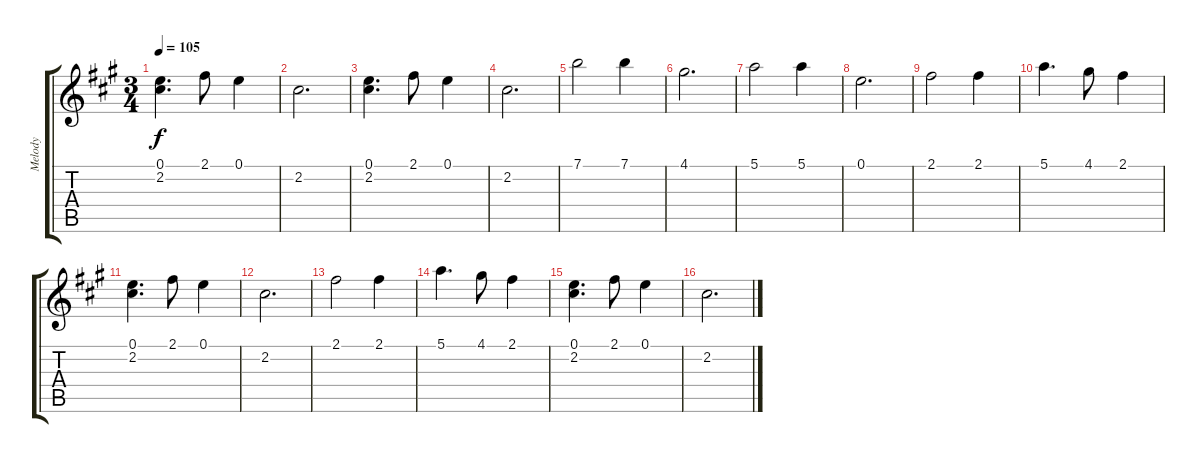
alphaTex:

\track ("Melody" "Melody") {instrument acousticguitarnylon}
\staff {score tabs}
\tuning (E4 B3 G3 D3 A2 E2) {hide}
\ts (3 4)
\tempo 105
\clef g2
\ks a
(0.1 2.2).4{d dy f instrument acousticguitarnylon} 2.1.8 0.1.4 |
2.2.2{d} |
(0.1 2.2).4{d} 2.1.8 0.1.4 |
2.2.2{d} |
7.1.2 7.1.4 |
4.1.2{d} |
5.1.2 5.1.4 |
0.1.2{d} |
2.1.2 2.1.4 |
5.1.4{d} 4.1.8 2.1.4 |
(0.1 2.2).4{d} 2.1.8 0.1.4 |
2.2.2{d} |
2.1.2 2.1.4 |
5.1.4{d} 4.1.8 2.1.4 |
(0.1 2.2).4{d} 2.1.8 0.1.4 |
2.2.2{d}
